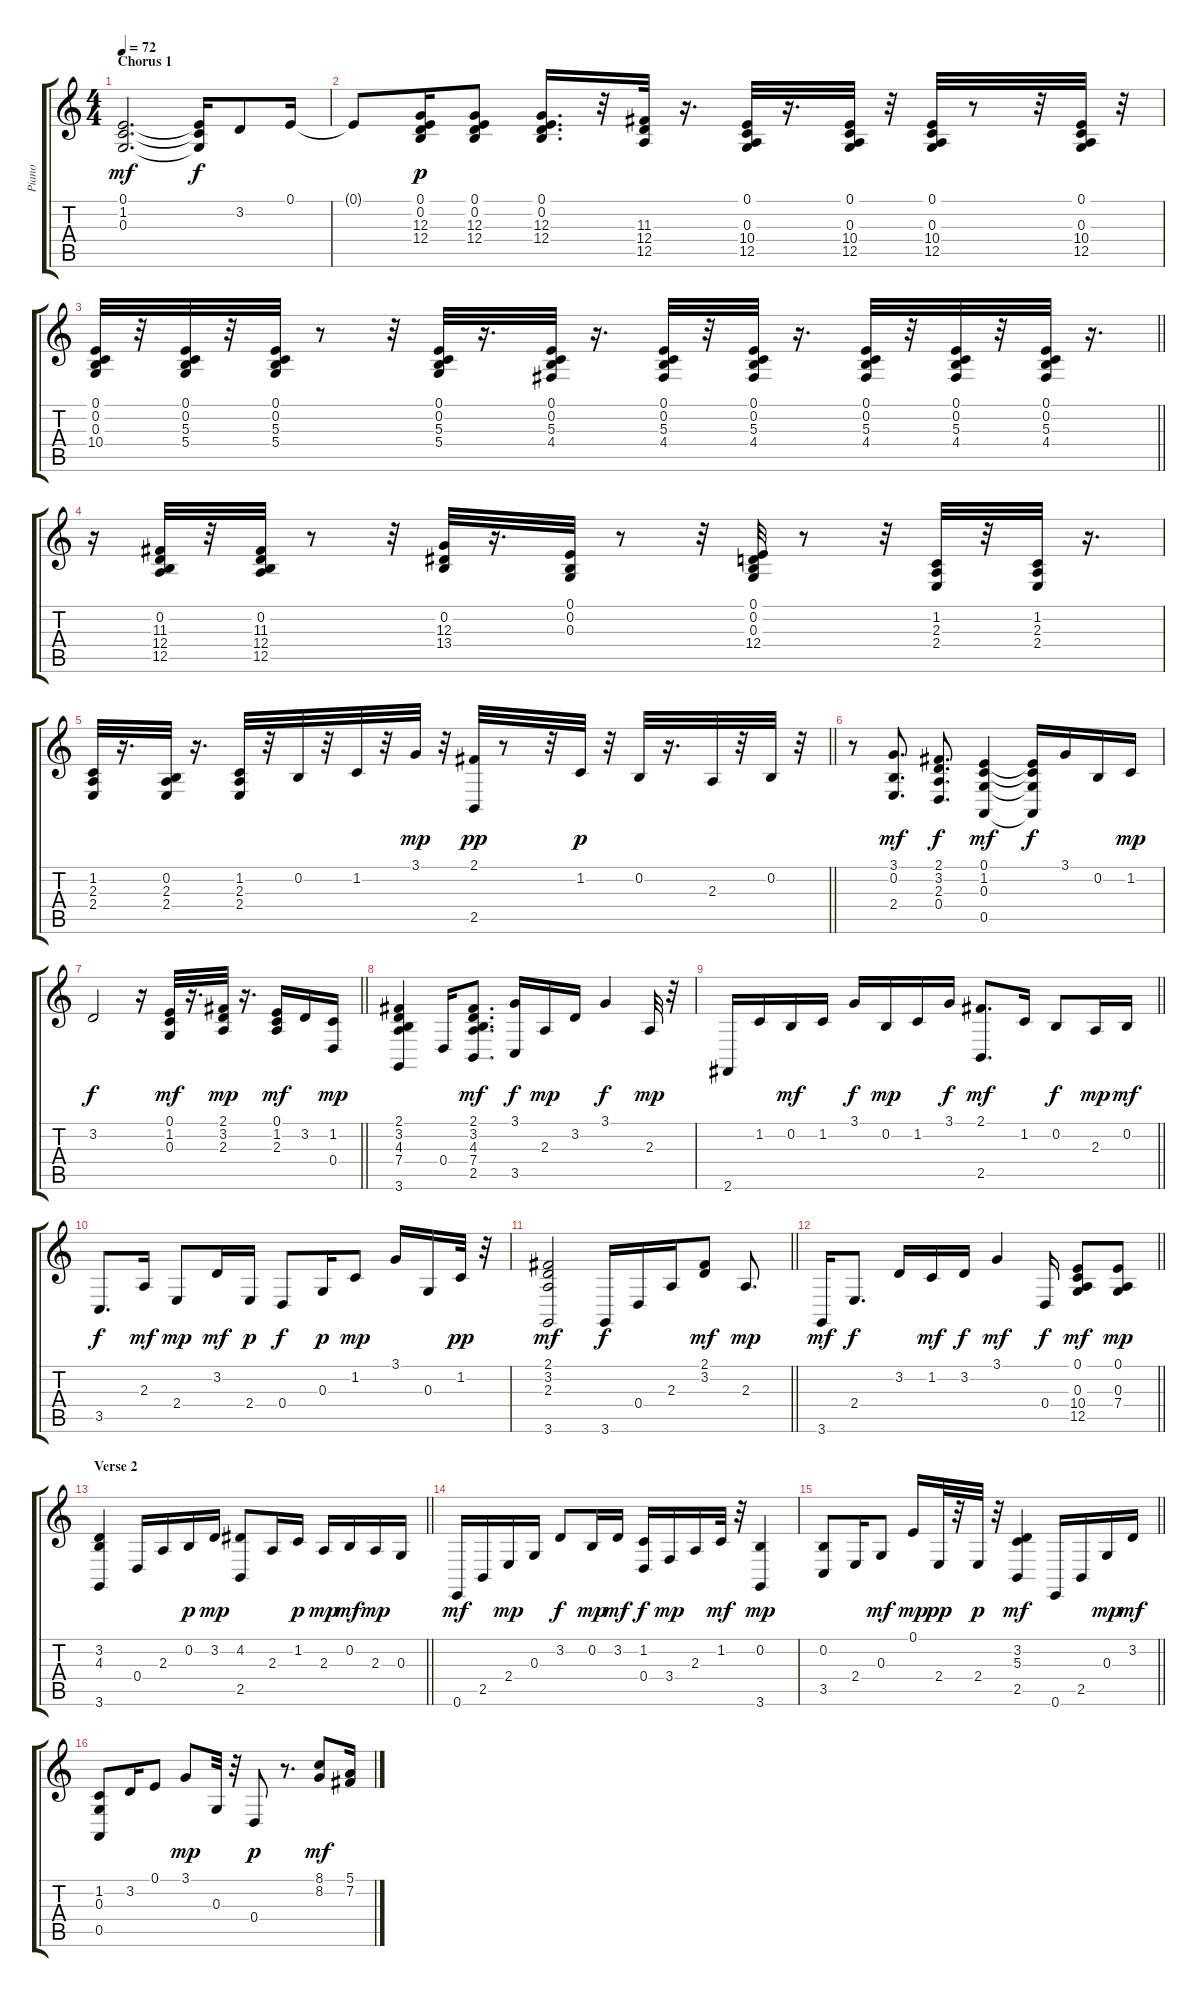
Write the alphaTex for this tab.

\track ("Piano" "Piano") {instrument brightacousticpiano}
\staff {score tabs}
\tuning (E4 B3 G3 D3 A2 E2) {hide}
\ts (4 4)
\section ("" "Chorus 1")
\tempo 72
\clef g2
\ks c
(0.1 1.2 0.3).2{d dy mf} (0.1{t} 1.2{t} 0.3{t}).16{dy f} 3.2.8 0.1.16 |
0.1{t}.8 (0.1 0.2 12.3 12.4).16{dy p} (0.1 0.2 12.3 12.4).8 (0.1 0.2 12.3 12.4).16{d} r.32 (11.3 12.4 12.5).32 r.16{d} (0.1 0.3 10.4 12.5).32 r.16{d} (0.1 0.3 10.4 12.5).32 r.32 (0.1 0.3 10.4 12.5).32 r.8 r.32 (0.1 0.3 10.4 12.5).32 r.32 |
\barLineRight lightlight
(0.1 0.2 0.3 10.4).32 r.32 (0.1 0.2 5.3 5.4).32 r.32 (0.1 0.2 5.3 5.4).32 r.8 r.32 (0.1 0.2 5.3 5.4).32 r.16{d} (0.1 0.2 5.3 4.4).32 r.16{d} (0.1 0.2 5.3 4.4).32 r.32 (0.1 0.2 5.3 4.4).32 r.16{d} (0.1 0.2 5.3 4.4).32 r.32 (0.1 0.2 5.3 4.4).32 r.32 (0.1 0.2 5.3 4.4).32 r.16{d} |
r.16 (0.2 11.3 12.4 12.5).32 r.32 (0.2 11.3 12.4 12.5).32 r.8 r.32 (0.2 12.3 13.4).32 r.16{d} (0.1 0.2 0.3).32 r.8 r.32 (0.1 0.2 0.3 12.4).32 r.8 r.32 (1.2 2.3 2.4).32 r.32 (1.2 2.3 2.4).32 r.16{d} |
\barLineRight lightlight
(1.2 2.3 2.4).32 r.16{d} (0.2 2.3 2.4).32 r.16{d} (1.2 2.3 2.4).32 r.32 0.2.32 r.32 1.2.32 r.32 3.1.32{dy mp} r.32 (2.1 2.5).32{dy pp} r.8 r.32 1.2.32{dy p} r.32 0.2.32 r.16{d} 2.3.32 r.32 0.2.32 r.32 |
r.8 (3.1 0.2 2.4).8{d dy mf} (2.1 3.2 2.3 0.4).8{d dy f} (0.1 1.2 0.3 0.5).4{dy mf} (0.1{t} 1.2{t} 0.3{t} 0.5{t}).16{dy f} 3.1.16 0.2.16 1.2.16{dy mp} |
\barLineRight lightlight
3.2.2{dy f} r.16 (0.1 1.2 0.3).32{dy mf} r.16{d} (2.1 3.2 2.3).32{dy mp} r.16{d} (0.1 1.2 2.3).16{dy mf} 3.2.16 (1.2 0.4).16{dy mp} |
(2.1 3.2 4.3 7.4 3.6).4 0.4.16 (2.1 3.2 4.3 7.4 2.5).8{d dy mf} (3.1 3.5).16{dy f} 2.3.16{dy mp} 3.2.16 3.1.4{dy f} 2.3.32{dy mp} r.32 |
\barLineRight lightlight
2.6.16 1.2.16 0.2.16{dy mf} 1.2.16 3.1.16{dy f} 0.2.16{dy mp} 1.2.16 3.1.16{dy f} (2.1 2.5).8{d dy mf} 1.2.16 0.2.8{dy f} 2.3.16{dy mp} 0.2.16{dy mf} |
3.5.8{d dy f} 2.3.16{dy mf} 2.4.8{dy mp} 3.2.16{dy mf} 2.4.16{dy p} 0.4.8{dy f} 0.3.16{dy p} 1.2.8{dy mp} 3.1.16 0.3.16 1.2.32{dy pp} r.32 |
\barLineRight lightlight
(2.1 3.2 2.3 3.6).2{dy mf} 3.6.16{dy f} 0.4.16 2.3.16 (2.1 3.2).8{dy mf} 2.3.8{d dy mp} |
\barLineRight lightlight
3.6.16{dy mf} 2.4.8{d dy f} 3.2.16 1.2.16{dy mf} 3.2.16{dy f} 3.1.4{dy mf} 0.4.16{dy f} (0.1 0.3 10.4 12.5).8{dy mf} (0.1 0.3 7.4).8{dy mp} |
\section ("" "Verse 2")
\barLineRight lightlight
(3.2 4.3 3.6).4 0.4.16 2.3.16 0.2.16{dy p} 3.2.16{dy mp} (4.2 2.5).8 2.3.16 1.2.16{dy p} 2.3.16{dy mp} 0.2.16{dy mf} 2.3.16{dy mp} 0.3.16 |
0.6.16{dy mf} 2.5.16 2.4.16{dy mp} 0.3.16 3.2.8{dy f} 0.2.16{dy mp} 3.2.16{dy mf} (1.2 0.4).16{dy f} 3.4.16{dy mp} 2.3.16 1.2.32{dy mf} r.32 (0.2 3.6).4{dy mp} |
\barLineRight lightlight
(0.2 3.5).8 2.4.16 0.3.8{dy mf} 0.1.16{dy mp} 2.4.32{dy pp} r.32 2.4.32{dy p} r.32 (3.2 5.3 2.5).4{dy mf} 0.6.16 2.5.16 0.3.16{dy mp} 3.2.16{dy mf} |
(1.2 0.3 0.5).8 3.2.16 0.1.8 3.1.8{dy mp} 0.3.32 r.32 0.4.8{dy p} r.8{d} (8.1 8.2).8{dy mf} (5.1 7.2).16
